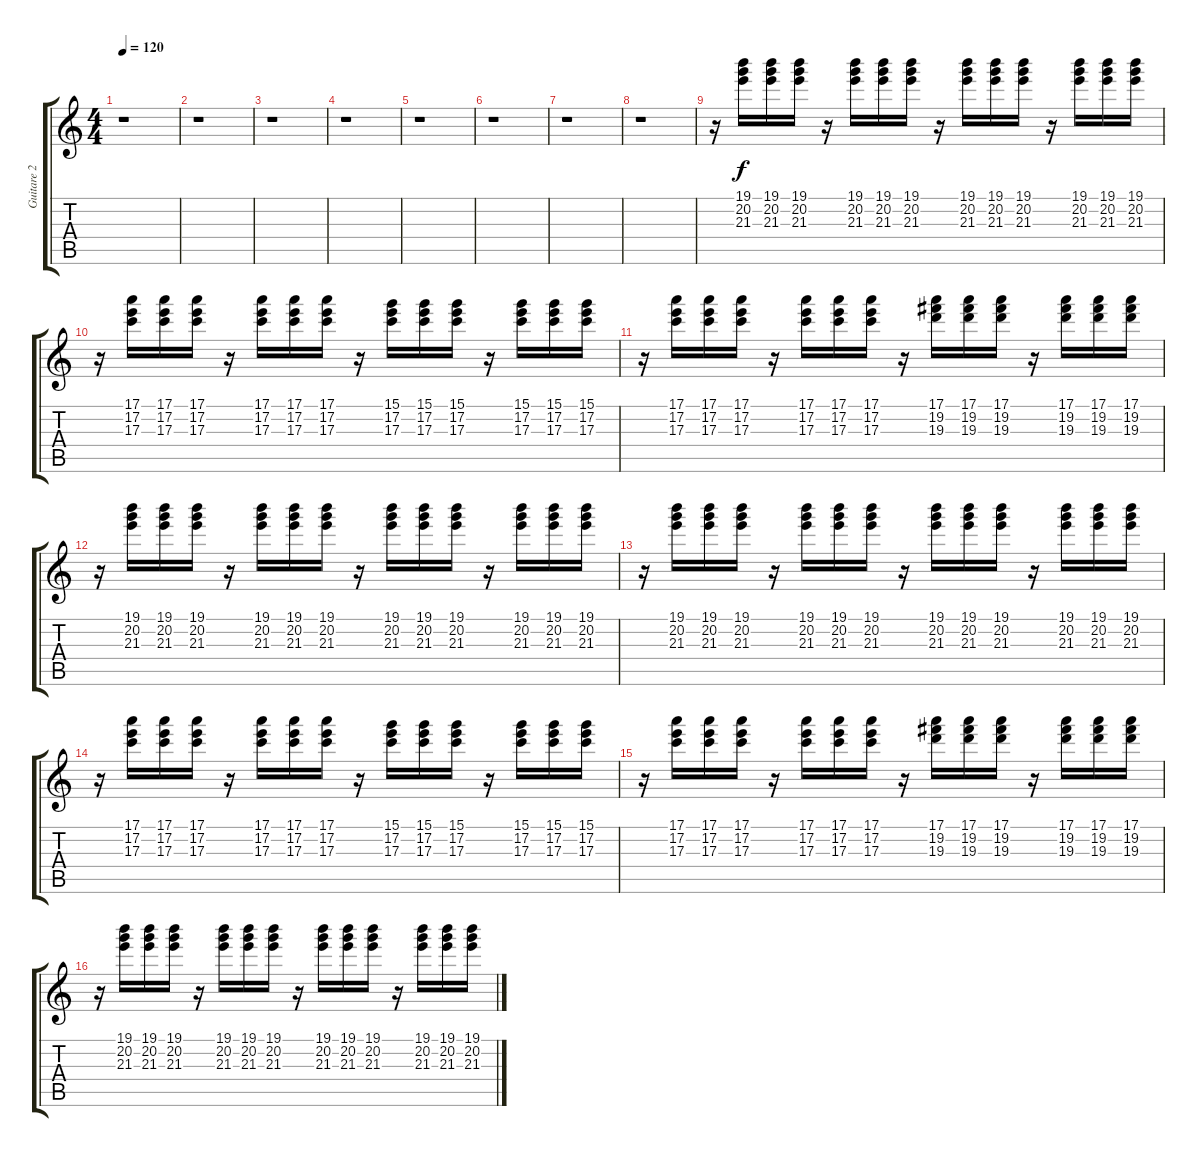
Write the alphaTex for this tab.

\track ("Guitare 2" "Guitare 2") {instrument electricguitarclean}
\staff {score tabs}
\tuning (E4 B3 G3 D3 A2 E2) {hide}
\ts (4 4)
\tempo 120
\clef g2
\ks c
r.1{dy f} |
r.1 |
r.1 |
r.1 |
r.1 |
r.1 |
r.1 |
r.1 |
r.16 (19.1 20.2 21.3).16 (19.1 20.2 21.3).16 (19.1 20.2 21.3).16 r.16 (19.1 20.2 21.3).16 (19.1 20.2 21.3).16 (19.1 20.2 21.3).16 r.16 (19.1 20.2 21.3).16 (19.1 20.2 21.3).16 (19.1 20.2 21.3).16 r.16 (19.1 20.2 21.3).16 (19.1 20.2 21.3).16 (19.1 20.2 21.3).16 |
r.16 (17.1 17.2 17.3).16 (17.1 17.2 17.3).16 (17.1 17.2 17.3).16 r.16 (17.1 17.2 17.3).16 (17.1 17.2 17.3).16 (17.1 17.2 17.3).16 r.16 (15.1 17.2 17.3).16 (15.1 17.2 17.3).16 (15.1 17.2 17.3).16 r.16 (15.1 17.2 17.3).16 (15.1 17.2 17.3).16 (15.1 17.2 17.3).16 |
r.16 (17.1 17.2 17.3).16 (17.1 17.2 17.3).16 (17.1 17.2 17.3).16 r.16 (17.1 17.2 17.3).16 (17.1 17.2 17.3).16 (17.1 17.2 17.3).16 r.16 (17.1 19.2 19.3).16 (17.1 19.2 19.3).16 (17.1 19.2 19.3).16 r.16 (17.1 19.2 19.3).16 (17.1 19.2 19.3).16 (17.1 19.2 19.3).16 |
r.16 (19.1 20.2 21.3).16 (19.1 20.2 21.3).16 (19.1 20.2 21.3).16 r.16 (19.1 20.2 21.3).16 (19.1 20.2 21.3).16 (19.1 20.2 21.3).16 r.16 (19.1 20.2 21.3).16 (19.1 20.2 21.3).16 (19.1 20.2 21.3).16 r.16 (19.1 20.2 21.3).16 (19.1 20.2 21.3).16 (19.1 20.2 21.3).16 |
r.16 (19.1 20.2 21.3).16 (19.1 20.2 21.3).16 (19.1 20.2 21.3).16 r.16 (19.1 20.2 21.3).16 (19.1 20.2 21.3).16 (19.1 20.2 21.3).16 r.16 (19.1 20.2 21.3).16 (19.1 20.2 21.3).16 (19.1 20.2 21.3).16 r.16 (19.1 20.2 21.3).16 (19.1 20.2 21.3).16 (19.1 20.2 21.3).16 |
r.16 (17.1 17.2 17.3).16 (17.1 17.2 17.3).16 (17.1 17.2 17.3).16 r.16 (17.1 17.2 17.3).16 (17.1 17.2 17.3).16 (17.1 17.2 17.3).16 r.16 (15.1 17.2 17.3).16 (15.1 17.2 17.3).16 (15.1 17.2 17.3).16 r.16 (15.1 17.2 17.3).16 (15.1 17.2 17.3).16 (15.1 17.2 17.3).16 |
r.16 (17.1 17.2 17.3).16 (17.1 17.2 17.3).16 (17.1 17.2 17.3).16 r.16 (17.1 17.2 17.3).16 (17.1 17.2 17.3).16 (17.1 17.2 17.3).16 r.16 (17.1 19.2 19.3).16 (17.1 19.2 19.3).16 (17.1 19.2 19.3).16 r.16 (17.1 19.2 19.3).16 (17.1 19.2 19.3).16 (17.1 19.2 19.3).16 |
r.16 (19.1 20.2 21.3).16 (19.1 20.2 21.3).16 (19.1 20.2 21.3).16 r.16 (19.1 20.2 21.3).16 (19.1 20.2 21.3).16 (19.1 20.2 21.3).16 r.16 (19.1 20.2 21.3).16 (19.1 20.2 21.3).16 (19.1 20.2 21.3).16 r.16 (19.1 20.2 21.3).16 (19.1 20.2 21.3).16 (19.1 20.2 21.3).16
